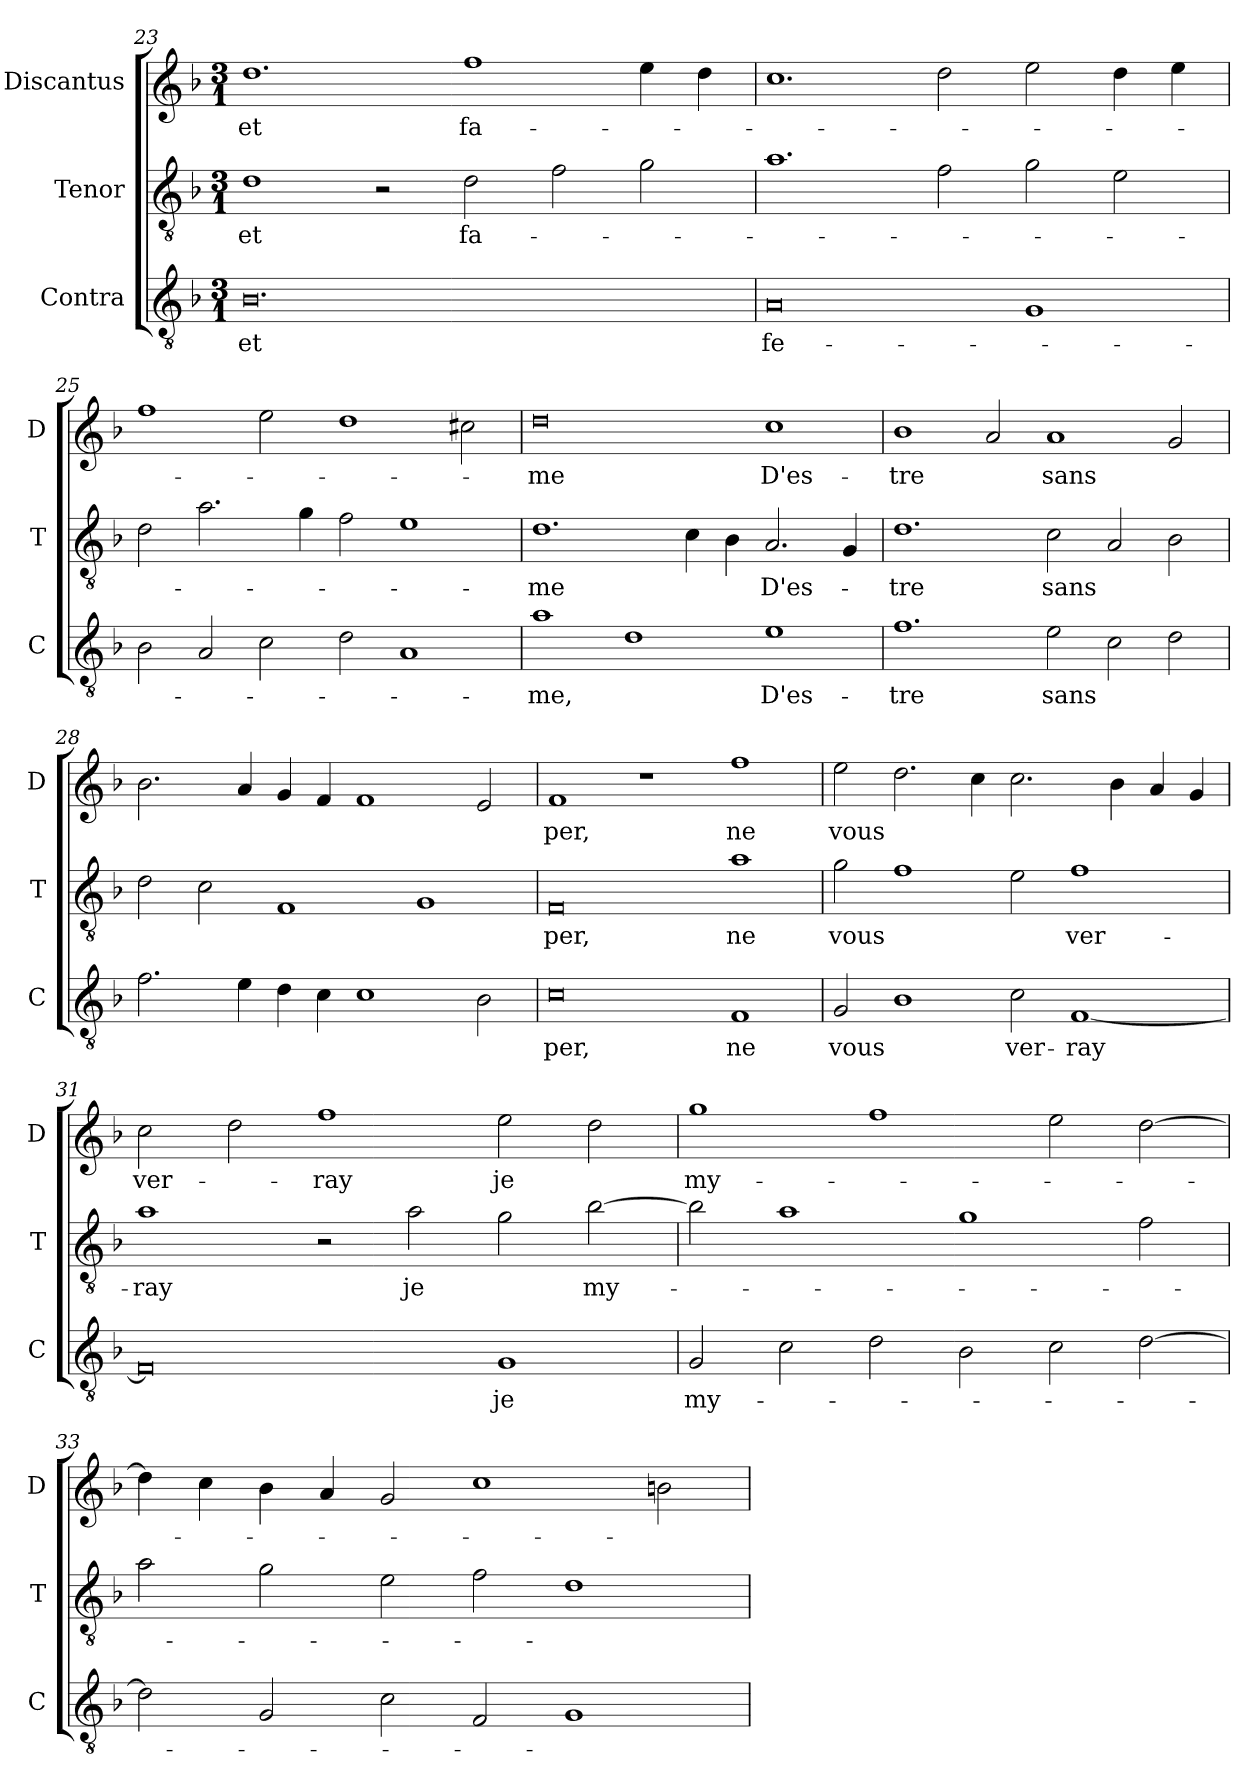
**kern	**text	**kern	**text	**kern	**text
*part3	*part3	*part2	*part2	*part1	*part1
*staff3	*staff3	*staff2	*staff2	*staff1	*staff1
*I"Contra	*	*I"Tenor	*	*I"Discantus	*
*I'C	*	*I'T	*	*I'D	*
*clefGv2	*	*clefGv2	*	*clefG2	*
*k[b-]	*	*k[b-]	*	*k[b-]	*
*M3/1	*	*M3/1	*	*M3/1	*
=23	=23	=23	=23	=23	=23
0.B-	et	1d	et	1.dd	et
.	.	2r	.	.	.
.	.	2d\	fa-	1ff	fa-
.	.	2f\	.	.	.
.	.	2g\	.	4ee\	.
.	.	.	.	4dd\	.
=24	=24	=24	=24	=24	=24
0A	fe-	1.a	.	1.cc	.
.	.	2f\	.	2dd\	.
1G	.	2g\	.	2ee\	.
.	.	2e\	.	4dd\	.
.	.	.	.	4ee\	.
=25	=25	=25	=25	=25	=25
2B-\	.	2d\	.	1ff	.
2A/	.	2.a\	.	.	.
2c\	.	.	.	2ee\	.
.	.	4g\	.	.	.
2d\	.	2f\	.	1dd	.
1A	.	1e	.	.	.
.	.	.	.	2cc#X\	.
=26	=26	=26	=26	=26	=26
1a	-me,	1.d	-me	0dd	-me
1d	.	.	.	.	.
.	.	4c\	.	.	.
.	.	4B-\	.	.	.
1e	D'es-	2.A/	D'es-	1cc	D'es-
.	.	4G/	.	.	.
=27	=27	=27	=27	=27	=27
1.f	-tre	1.d	-tre	1b-	-tre
.	.	.	.	2a/	.
2e\	sans	2c\	sans	1a	sans
2c\	.	2A/	.	.	.
2d\	.	2B-\	.	2g/	.
=28	=28	=28	=28	=28	=28
2.f\	.	2d\	.	2.b-\	.
.	.	2c\	.	.	.
4e\	.	.	.	4a/	.
4d\	.	1F	.	4g/	.
4c\	.	.	.	4f/	.
1c	.	.	.	1f	.
.	.	1G	.	.	.
2B-\	.	.	.	2e/	.
=29	=29	=29	=29	=29	=29
0c	per,	0F	per,	1f	per,
.	.	.	.	1r	.
1F	ne	1a	ne	1ff	ne
=30	=30	=30	=30	=30	=30
2G/	vous	2g\	vous	2ee\	vous
1B-	.	1f	.	2.dd\	.
.	.	.	.	4cc\	.
2c\	ver-	2e\	.	2.cc\	.
[1F	-ray	1f	ver-	.	.
.	.	.	.	4b-\	.
.	.	.	.	4a/	.
.	.	.	.	4g/	.
=31	=31	=31	=31	=31	=31
0F]	.	1a	-ray	2cc\	ver-
.	.	.	.	2dd\	.
.	.	2r	.	1ff	-ray
.	.	2a\	je	.	.
1G	je	2g\	.	2ee\	je
.	.	[2b-\	my-	2dd\	.
=32	=32	=32	=32	=32	=32
2G/	my-	2b-\]	.	1gg	my-
2c\	.	1a	.	.	.
2d\	.	.	.	1ff	.
2B-\	.	1g	.	.	.
2c\	.	.	.	2ee\	.
[2d\	.	2f\	.	[2dd\	.
=33	=33	=33	=33	=33	=33
2d\]	.	2a\	.	4dd\]	.
.	.	.	.	4cc\	.
2G/	.	2g\	.	4b-\	.
.	.	.	.	4a/	.
2c\	.	2e\	.	2g/	.
2F/	.	2f\	.	1cc	.
1G	.	1d	.	.	.
.	.	.	.	2bn\	.
=	=	=	=	=	=
*-	*-	*-	*-	*-	*-
